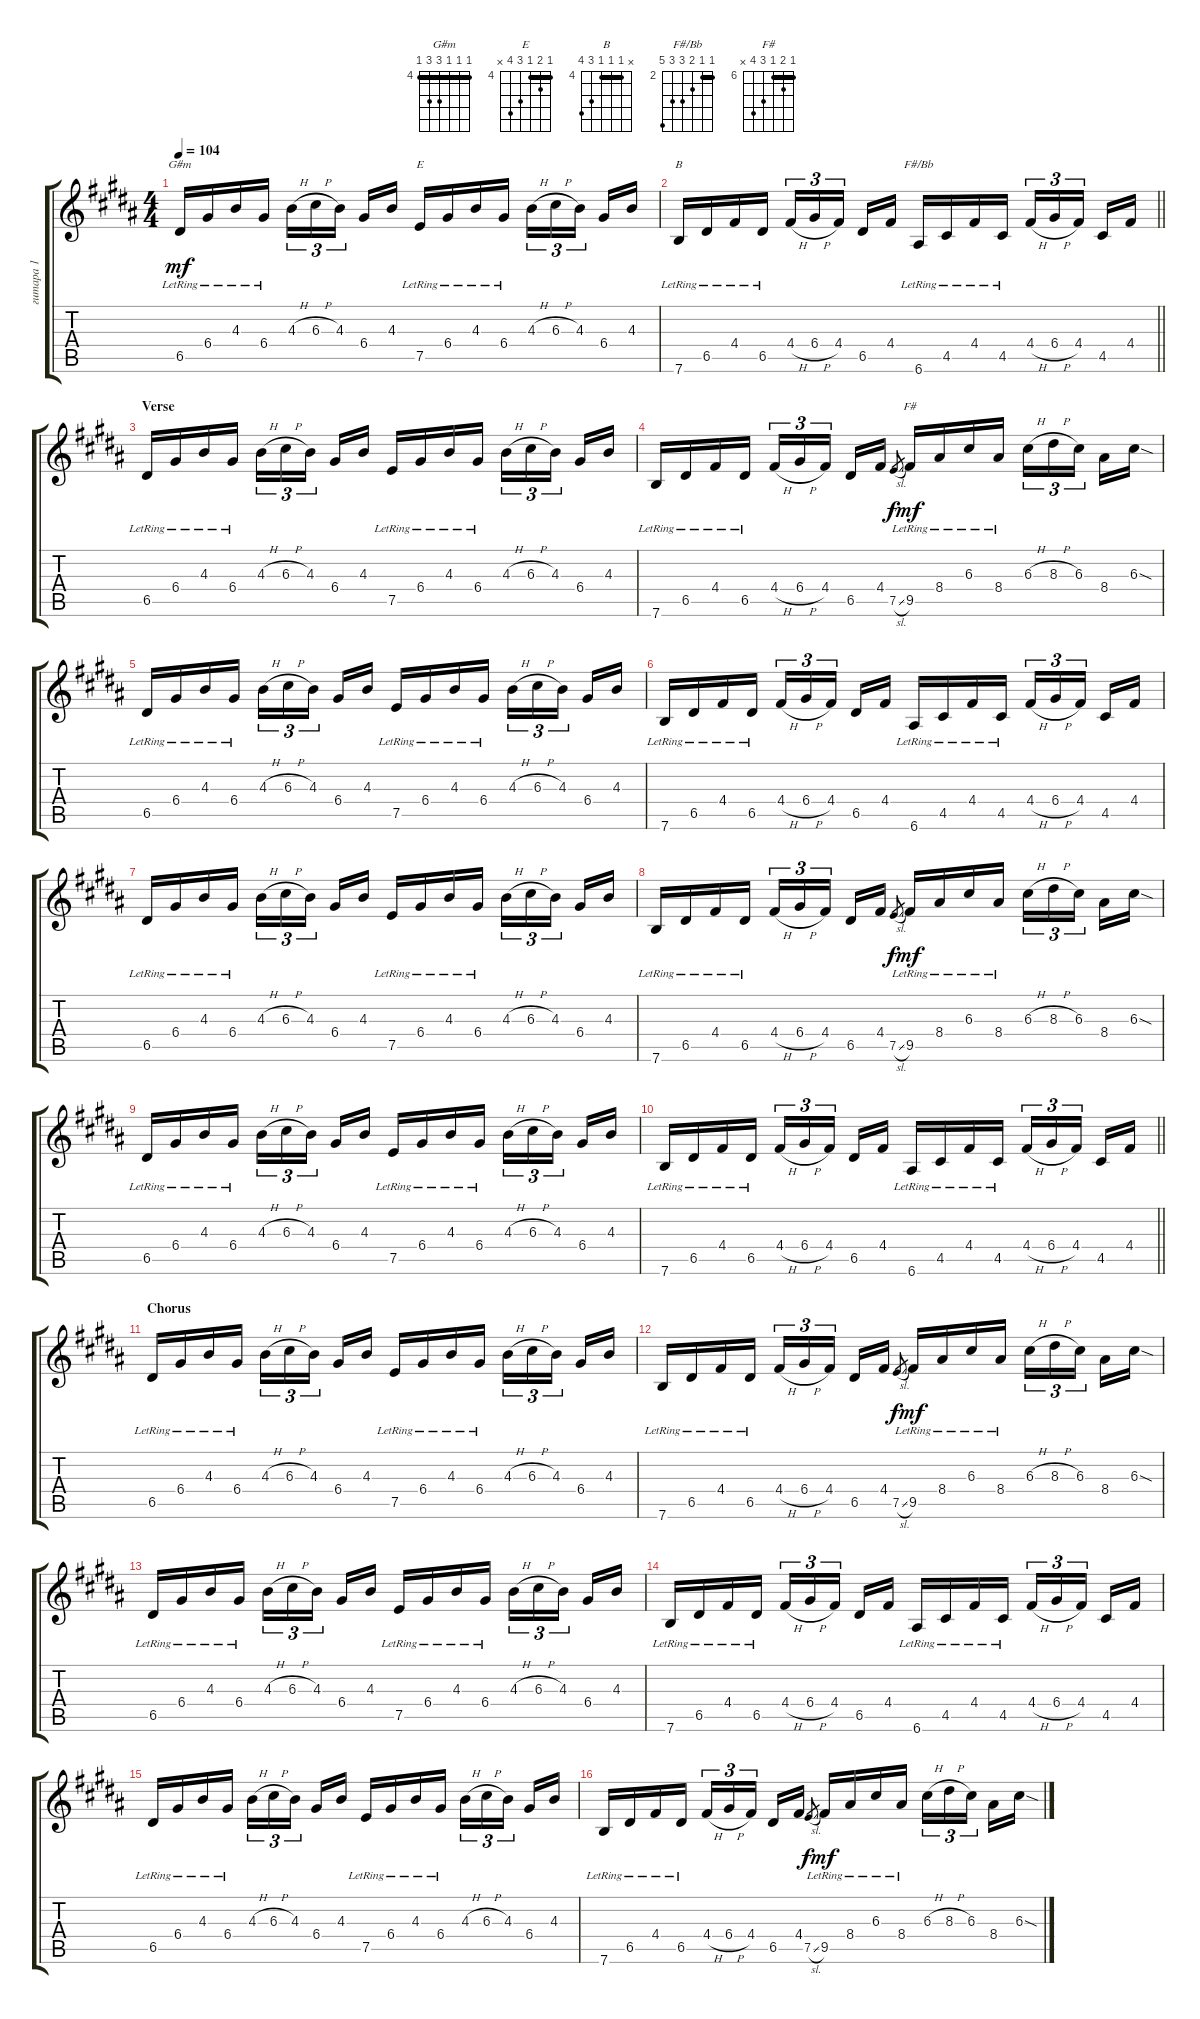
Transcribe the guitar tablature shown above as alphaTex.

\track ("гитара 1" "гитара 1") {instrument electricguitarclean}
\staff {score tabs}
\tuning (E4 B3 G3 D3 A2 E2) {hide}
\chord ("G#m" 4 4 4 6 6 4) {firstfret 4 barre 4}
\chord ("E" 4 5 4 6 7 x) {firstfret 4 barre 4}
\chord ("B" x 4 4 4 6 7) {firstfret 4 barre 4}
\chord ("F#/Bb" 2 2 3 4 4 6) {firstfret 2 barre 2}
\chord ("F#" 6 7 6 8 9 x) {firstfret 6 barre 6}
\ts (4 4)
\tempo 104
\clef g2
\ks b
6.5{lr}.16{ch "G#m" dy mf} 6.4{lr}.16 4.3{lr}.16 6.4{lr}.16 4.3{h}.16{tu (3 2)} 6.3{h}.16{tu (3 2)} 4.3.16{tu (3 2) beam splitsecondary} 6.4.16 4.3.16 7.5{lr}.16{ch "E"} 6.4{lr}.16 4.3{lr}.16 6.4{lr}.16 4.3{h}.16{tu (3 2)} 6.3{h}.16{tu (3 2)} 4.3.16{tu (3 2) beam splitsecondary} 6.4.16 4.3.16 |
\barLineRight lightlight
7.6{lr}.16{ch "B"} 6.5{lr}.16 4.4{lr}.16 6.5{lr}.16 4.4{h}.16{tu (3 2)} 6.4{h}.16{tu (3 2)} 4.4.16{tu (3 2) beam splitsecondary} 6.5.16 4.4.16 6.6{lr}.16{ch "F#/Bb"} 4.5{lr}.16 4.4{lr}.16 4.5{lr}.16 4.4{h}.16{tu (3 2)} 6.4{h}.16{tu (3 2)} 4.4.16{tu (3 2) beam splitsecondary} 4.5.16 4.4.16 |
\section ("" "Verse")
6.5{lr}.16 6.4{lr}.16 4.3{lr}.16 6.4{lr}.16 4.3{h}.16{tu (3 2)} 6.3{h}.16{tu (3 2)} 4.3.16{tu (3 2) beam splitsecondary} 6.4.16 4.3.16 7.5{lr}.16 6.4{lr}.16 4.3{lr}.16 6.4{lr}.16 4.3{h}.16{tu (3 2)} 6.3{h}.16{tu (3 2)} 4.3.16{tu (3 2) beam splitsecondary} 6.4.16 4.3.16 |
7.6{lr}.16 6.5{lr}.16 4.4{lr}.16 6.5{lr}.16 4.4{h}.16{tu (3 2)} 6.4{h}.16{tu (3 2)} 4.4.16{tu (3 2) beam splitsecondary} 6.5.16 4.4.16 7.5{sl}.8{gr dy f} 9.5{lr}.16{ch "F#" dy mf} 8.4{lr}.16 6.3{lr}.16 8.4{lr}.16 6.3{h}.16{tu (3 2)} 8.3{h}.16{tu (3 2)} 6.3.16{tu (3 2) beam splitsecondary} 8.4.16 6.3{sod}.16 |
6.5{lr}.16 6.4{lr}.16 4.3{lr}.16 6.4{lr}.16 4.3{h}.16{tu (3 2)} 6.3{h}.16{tu (3 2)} 4.3.16{tu (3 2) beam splitsecondary} 6.4.16 4.3.16 7.5{lr}.16 6.4{lr}.16 4.3{lr}.16 6.4{lr}.16 4.3{h}.16{tu (3 2)} 6.3{h}.16{tu (3 2)} 4.3.16{tu (3 2) beam splitsecondary} 6.4.16 4.3.16 |
7.6{lr}.16 6.5{lr}.16 4.4{lr}.16 6.5{lr}.16 4.4{h}.16{tu (3 2)} 6.4{h}.16{tu (3 2)} 4.4.16{tu (3 2) beam splitsecondary} 6.5.16 4.4.16 6.6{lr}.16 4.5{lr}.16 4.4{lr}.16 4.5{lr}.16 4.4{h}.16{tu (3 2)} 6.4{h}.16{tu (3 2)} 4.4.16{tu (3 2) beam splitsecondary} 4.5.16 4.4.16 |
6.5{lr}.16 6.4{lr}.16 4.3{lr}.16 6.4{lr}.16 4.3{h}.16{tu (3 2)} 6.3{h}.16{tu (3 2)} 4.3.16{tu (3 2) beam splitsecondary} 6.4.16 4.3.16 7.5{lr}.16 6.4{lr}.16 4.3{lr}.16 6.4{lr}.16 4.3{h}.16{tu (3 2)} 6.3{h}.16{tu (3 2)} 4.3.16{tu (3 2) beam splitsecondary} 6.4.16 4.3.16 |
7.6{lr}.16 6.5{lr}.16 4.4{lr}.16 6.5{lr}.16 4.4{h}.16{tu (3 2)} 6.4{h}.16{tu (3 2)} 4.4.16{tu (3 2) beam splitsecondary} 6.5.16 4.4.16 7.5{sl}.8{gr dy f} 9.5{lr}.16{dy mf} 8.4{lr}.16 6.3{lr}.16 8.4{lr}.16 6.3{h}.16{tu (3 2)} 8.3{h}.16{tu (3 2)} 6.3.16{tu (3 2) beam splitsecondary} 8.4.16 6.3{sod}.16 |
6.5{lr}.16 6.4{lr}.16 4.3{lr}.16 6.4{lr}.16 4.3{h}.16{tu (3 2)} 6.3{h}.16{tu (3 2)} 4.3.16{tu (3 2) beam splitsecondary} 6.4.16 4.3.16 7.5{lr}.16 6.4{lr}.16 4.3{lr}.16 6.4{lr}.16 4.3{h}.16{tu (3 2)} 6.3{h}.16{tu (3 2)} 4.3.16{tu (3 2) beam splitsecondary} 6.4.16 4.3.16 |
\barLineRight lightlight
7.6{lr}.16 6.5{lr}.16 4.4{lr}.16 6.5{lr}.16 4.4{h}.16{tu (3 2)} 6.4{h}.16{tu (3 2)} 4.4.16{tu (3 2) beam splitsecondary} 6.5.16 4.4.16 6.6{lr}.16 4.5{lr}.16 4.4{lr}.16 4.5{lr}.16 4.4{h}.16{tu (3 2)} 6.4{h}.16{tu (3 2)} 4.4.16{tu (3 2) beam splitsecondary} 4.5.16 4.4.16 |
\section ("" "Chorus")
6.5{lr}.16 6.4{lr}.16 4.3{lr}.16 6.4{lr}.16 4.3{h}.16{tu (3 2)} 6.3{h}.16{tu (3 2)} 4.3.16{tu (3 2) beam splitsecondary} 6.4.16 4.3.16 7.5{lr}.16 6.4{lr}.16 4.3{lr}.16 6.4{lr}.16 4.3{h}.16{tu (3 2)} 6.3{h}.16{tu (3 2)} 4.3.16{tu (3 2) beam splitsecondary} 6.4.16 4.3.16 |
7.6{lr}.16 6.5{lr}.16 4.4{lr}.16 6.5{lr}.16 4.4{h}.16{tu (3 2)} 6.4{h}.16{tu (3 2)} 4.4.16{tu (3 2) beam splitsecondary} 6.5.16 4.4.16 7.5{sl}.8{gr dy f} 9.5{lr}.16{dy mf} 8.4{lr}.16 6.3{lr}.16 8.4{lr}.16 6.3{h}.16{tu (3 2)} 8.3{h}.16{tu (3 2)} 6.3.16{tu (3 2) beam splitsecondary} 8.4.16 6.3{sod}.16 |
6.5{lr}.16 6.4{lr}.16 4.3{lr}.16 6.4{lr}.16 4.3{h}.16{tu (3 2)} 6.3{h}.16{tu (3 2)} 4.3.16{tu (3 2) beam splitsecondary} 6.4.16 4.3.16 7.5{lr}.16 6.4{lr}.16 4.3{lr}.16 6.4{lr}.16 4.3{h}.16{tu (3 2)} 6.3{h}.16{tu (3 2)} 4.3.16{tu (3 2) beam splitsecondary} 6.4.16 4.3.16 |
7.6{lr}.16 6.5{lr}.16 4.4{lr}.16 6.5{lr}.16 4.4{h}.16{tu (3 2)} 6.4{h}.16{tu (3 2)} 4.4.16{tu (3 2) beam splitsecondary} 6.5.16 4.4.16 6.6{lr}.16 4.5{lr}.16 4.4{lr}.16 4.5{lr}.16 4.4{h}.16{tu (3 2)} 6.4{h}.16{tu (3 2)} 4.4.16{tu (3 2) beam splitsecondary} 4.5.16 4.4.16 |
6.5{lr}.16 6.4{lr}.16 4.3{lr}.16 6.4{lr}.16 4.3{h}.16{tu (3 2)} 6.3{h}.16{tu (3 2)} 4.3.16{tu (3 2) beam splitsecondary} 6.4.16 4.3.16 7.5{lr}.16 6.4{lr}.16 4.3{lr}.16 6.4{lr}.16 4.3{h}.16{tu (3 2)} 6.3{h}.16{tu (3 2)} 4.3.16{tu (3 2) beam splitsecondary} 6.4.16 4.3.16 |
7.6{lr}.16 6.5{lr}.16 4.4{lr}.16 6.5{lr}.16 4.4{h}.16{tu (3 2)} 6.4{h}.16{tu (3 2)} 4.4.16{tu (3 2) beam splitsecondary} 6.5.16 4.4.16 7.5{sl}.8{gr dy f} 9.5{lr}.16{dy mf} 8.4{lr}.16 6.3{lr}.16 8.4{lr}.16 6.3{h}.16{tu (3 2)} 8.3{h}.16{tu (3 2)} 6.3.16{tu (3 2) beam splitsecondary} 8.4.16 6.3{sod}.16
